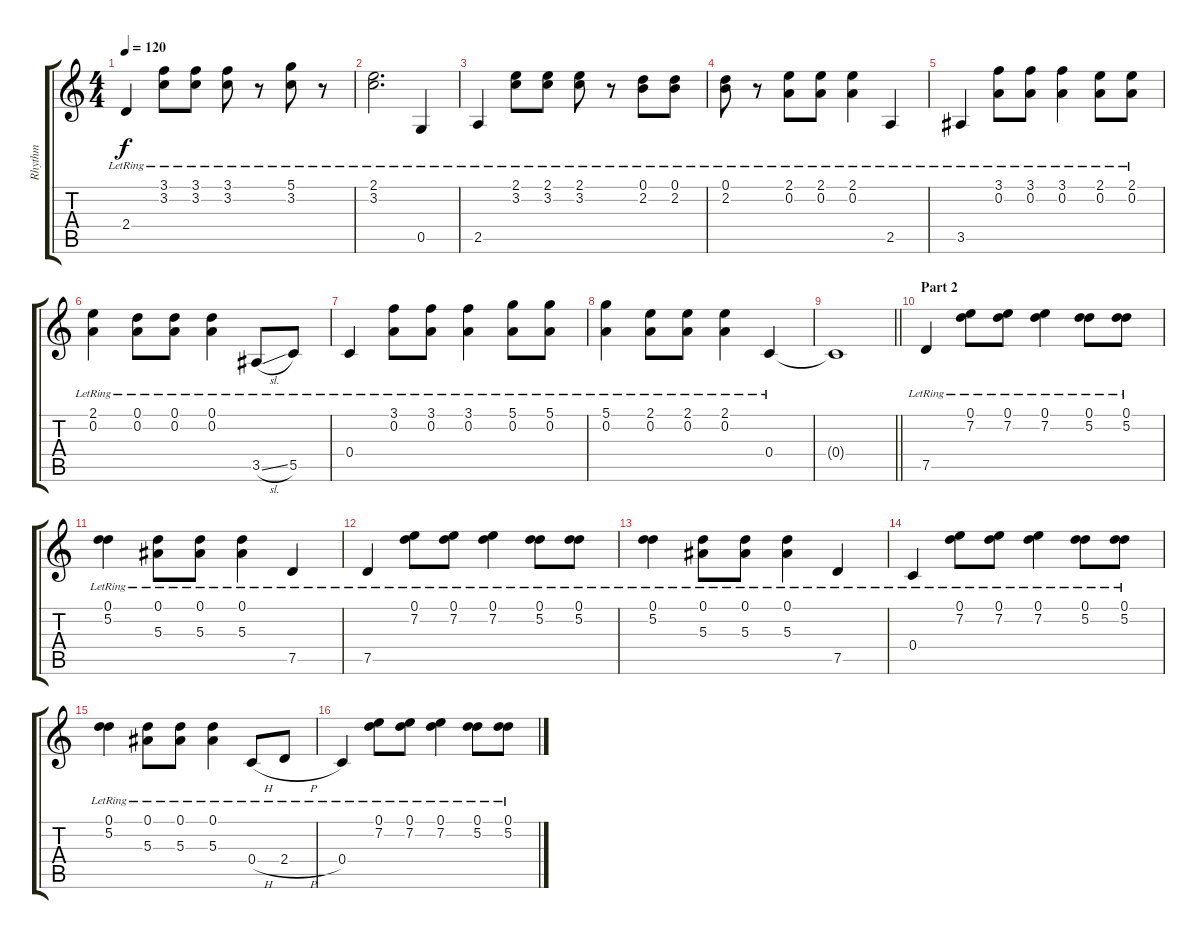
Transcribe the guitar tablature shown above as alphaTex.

\track ("Rhythm" "Rhythm") {instrument electricguitarjazz}
\staff {score tabs}
\tuning (D4 A3 F3 C3 G2 D2) {hide}
\ts (4 4)
\tempo 120
\clef g2
\ks c
2.4{lr}.4{dy f} (3.1{lr} 3.2{lr}).8 (3.1{lr} 3.2{lr}).8 (3.1{lr} 3.2{lr}).8 r.8 (5.1{lr} 3.2{lr}).8 r.8 |
(2.1{lr} 3.2{lr}).2{d} 0.5{lr}.4 |
2.5{lr}.4 (2.1{lr} 3.2{lr}).8 (2.1{lr} 3.2{lr}).8 (2.1{lr} 3.2{lr}).8 r.8 (0.1{lr} 2.2{lr}).8 (0.1{lr} 2.2{lr}).8 |
(0.1{lr} 2.2{lr}).8 r.8 (2.1{lr} 0.2{lr}).8 (2.1{lr} 0.2{lr}).8 (2.1{lr} 0.2{lr}).4 2.5{lr}.4 |
3.5{lr}.4 (3.1{lr} 0.2{lr}).8 (3.1{lr} 0.2{lr}).8 (3.1{lr} 0.2{lr}).4 (2.1{lr} 0.2{lr}).8 (2.1{lr} 0.2{lr}).8 |
(2.1{lr} 0.2{lr}).4 (0.1{lr} 0.2{lr}).8 (0.1{lr} 0.2{lr}).8 (0.1{lr} 0.2{lr}).4 3.5{sl lr}.8 5.5{lr}.8 |
0.4{lr}.4 (3.1{lr} 0.2{lr}).8 (3.1{lr} 0.2{lr}).8 (3.1{lr} 0.2{lr}).4 (5.1{lr} 0.2{lr}).8 (5.1{lr} 0.2{lr}).8 |
(5.1{lr} 0.2{lr}).4 (2.1{lr} 0.2{lr}).8 (2.1{lr} 0.2{lr}).8 (2.1{lr} 0.2{lr}).4 0.4{lr}.4 |
\barLineRight lightlight
0.4{t}.1 |
\section ("" "Part 2")
7.5{lr}.4 (0.1{lr} 7.2{lr}).8 (0.1{lr} 7.2{lr}).8 (0.1{lr} 7.2{lr}).4 (0.1{lr} 5.2{lr}).8 (0.1{lr} 5.2{lr}).8 |
(0.1{lr} 5.2{lr}).4 (0.1{lr} 5.3{lr}).8 (0.1{lr} 5.3{lr}).8 (0.1{lr} 5.3{lr}).4 7.5{lr}.4 |
7.5{lr}.4 (0.1{lr} 7.2{lr}).8 (0.1{lr} 7.2{lr}).8 (0.1{lr} 7.2{lr}).4 (0.1{lr} 5.2{lr}).8 (0.1{lr} 5.2{lr}).8 |
(0.1{lr} 5.2{lr}).4 (0.1{lr} 5.3{lr}).8 (0.1{lr} 5.3{lr}).8 (0.1{lr} 5.3{lr}).4 7.5{lr}.4 |
0.4{lr}.4 (0.1{lr} 7.2{lr}).8 (0.1{lr} 7.2{lr}).8 (0.1{lr} 7.2{lr}).4 (0.1{lr} 5.2{lr}).8 (0.1{lr} 5.2{lr}).8 |
(0.1{lr} 5.2{lr}).4 (0.1{lr} 5.3).8 (0.1{lr} 5.3).8 (0.1{lr} 5.3).4 0.4{h lr}.8 2.4{h lr}.8 |
0.4{lr}.4 (0.1{lr} 7.2{lr}).8 (0.1{lr} 7.2{lr}).8 (0.1{lr} 7.2{lr}).4 (0.1{lr} 5.2{lr}).8 (0.1{lr} 5.2{lr}).8
